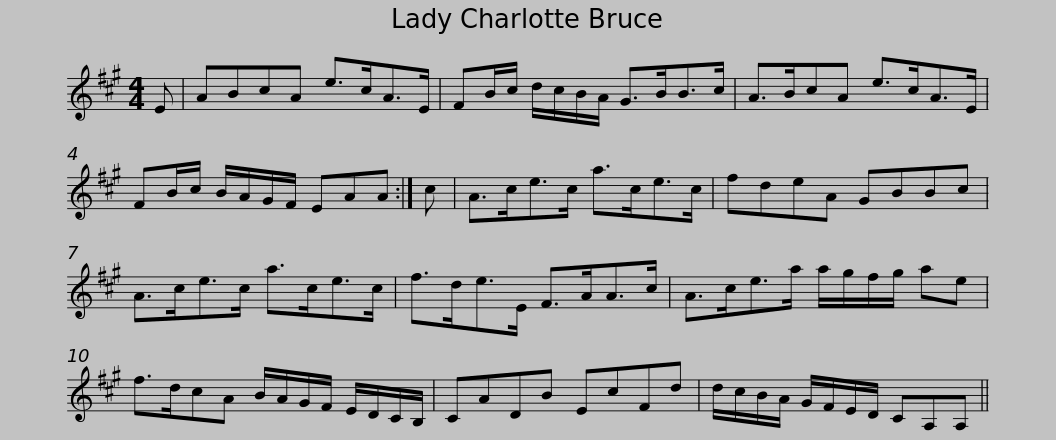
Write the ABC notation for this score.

X:1
L:1/8
M:4/4
I:linebreak $
K:A
V:1 treble
V:1
 E | ABcA e>cA>E | FB/c/ d/c/B/A/ G>BB>c | A>BcA e>cA>E | FB/c/ B/A/G/F/ EAA :| %5
 c |$ A>ce>c a>ce>c | fdeA GBBc | A>ce>c a>ce>c | f>de>E F>AA>c |$ %10
 A>ce>a a/g/f/g/ ae | f>dcA B/A/G/F/ E/D/C/B,/ | CADB EcFd | d/c/B/A/ G/F/E/D/ CA,A, || %14
